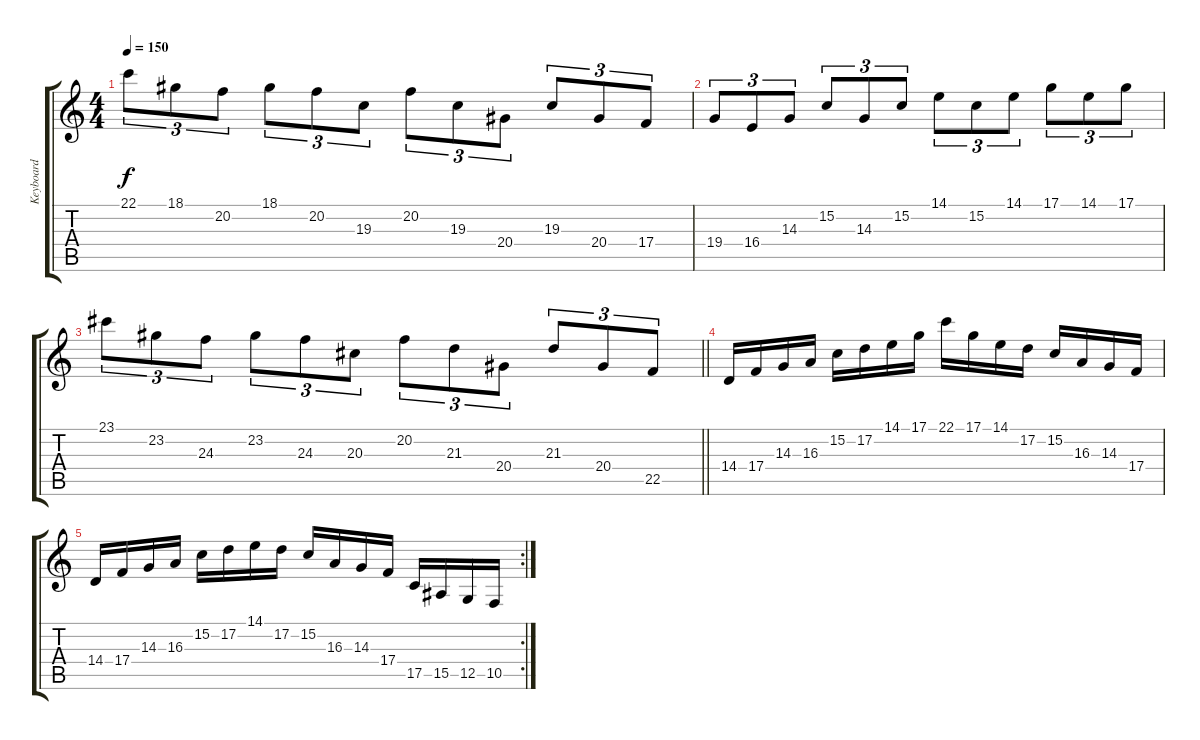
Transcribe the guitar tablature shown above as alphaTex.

\track ("Keyboard" "Keyboard") {instrument stringensemble1}
\staff {score tabs}
\tuning (D4 A3 F3 C3 G2 D2) {hide}
\ts (4 4)
\tempo 150
\clef g2
\ks c
22.1.8{tu (3 2) dy f} 18.1.8{tu (3 2)} 20.2.8{tu (3 2)} 18.1.8{tu (3 2)} 20.2.8{tu (3 2)} 19.3.8{tu (3 2)} 20.2.8{tu (3 2)} 19.3.8{tu (3 2)} 20.4.8{tu (3 2)} 19.3.8{tu (3 2)} 20.4.8{tu (3 2)} 17.4.8{tu (3 2)} |
19.4.8{tu (3 2)} 16.4.8{tu (3 2)} 14.3.8{tu (3 2)} 15.2.8{tu (3 2)} 14.3.8{tu (3 2)} 15.2.8{tu (3 2)} 14.1.8{tu (3 2)} 15.2.8{tu (3 2)} 14.1.8{tu (3 2)} 17.1.8{tu (3 2)} 14.1.8{tu (3 2)} 17.1.8{tu (3 2)} |
\barLineRight lightlight
23.1.8{tu (3 2)} 23.2.8{tu (3 2)} 24.3.8{tu (3 2)} 23.2.8{tu (3 2)} 24.3.8{tu (3 2)} 20.3.8{tu (3 2)} 20.2.8{tu (3 2)} 21.3.8{tu (3 2)} 20.4.8{tu (3 2)} 21.3.8{tu (3 2)} 20.4.8{tu (3 2)} 22.5.8{tu (3 2)} |
14.4.16 17.4.16 14.3.16 16.3.16 15.2.16 17.2.16 14.1.16 17.1.16 22.1.16 17.1.16 14.1.16 17.2.16 15.2.16 16.3.16 14.3.16 17.4.16 |
\rc 2
14.4.16 17.4.16 14.3.16 16.3.16 15.2.16 17.2.16 14.1.16 17.2.16 15.2.16 16.3.16 14.3.16 17.4.16 17.5.16 15.5.16 12.5.16 10.5.16
